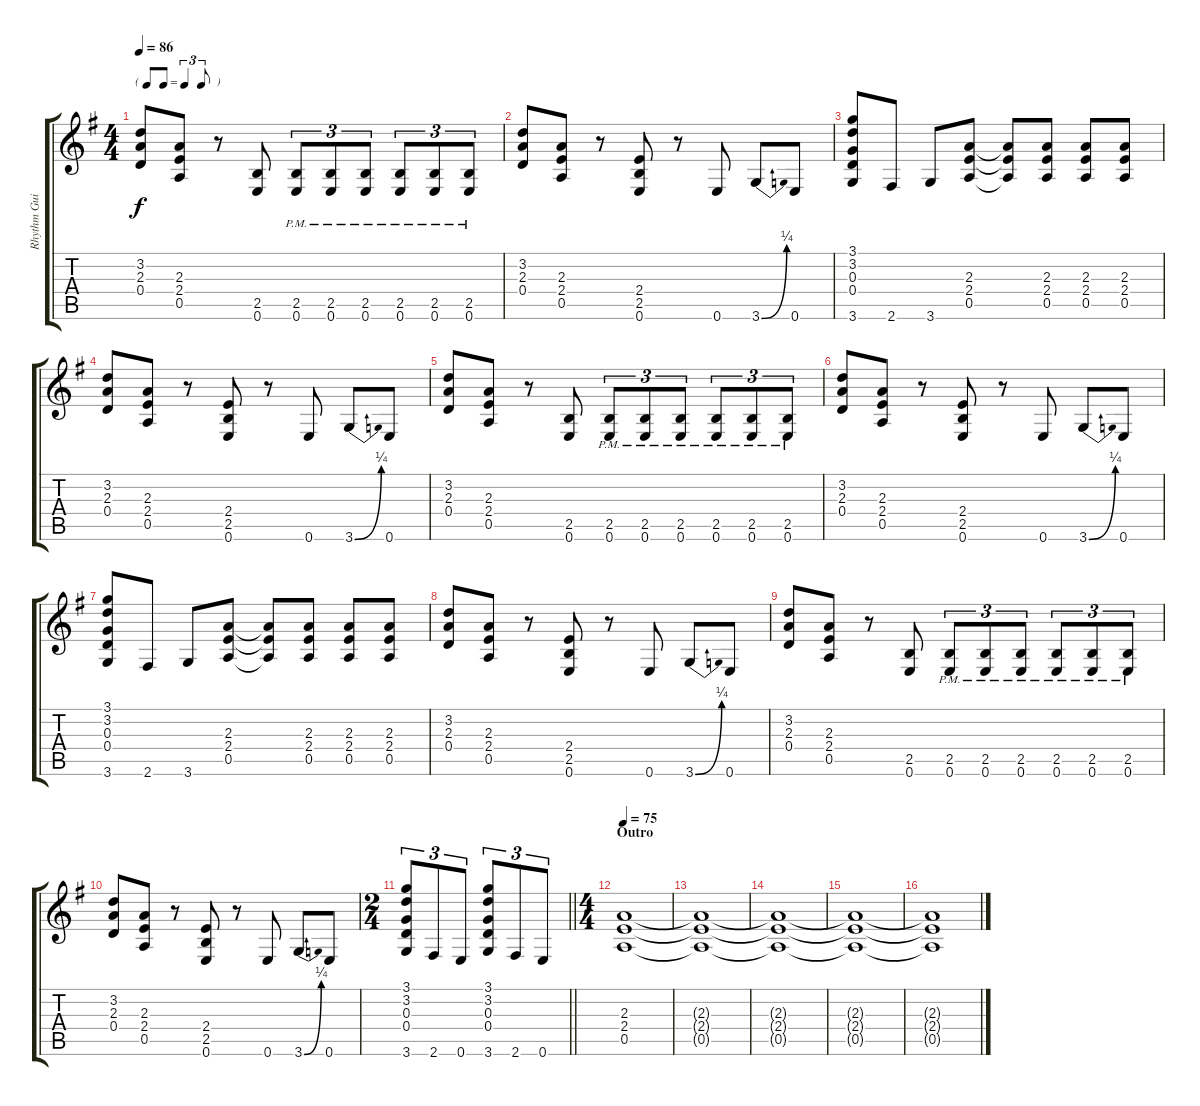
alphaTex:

\track ("Rhythm Guitar 2" "Rhythm Gui") {instrument overdrivenguitar}
\staff {score tabs}
\tuning (E4 B3 G3 D3 A2 E2) {hide}
\ts (4 4)
\tf triplet8th
\tempo 86
\clef g2
\ks g
(3.2 2.3 0.4).8{dy f} (2.3 2.4 0.5).8 r.8 (2.5 0.6).8 (2.5{pm} 0.6{pm}).8{tu (3 2)} (2.5{pm} 0.6{pm}).8{tu (3 2)} (2.5{pm} 0.6{pm}).8{tu (3 2)} (2.5{pm} 0.6{pm}).8{tu (3 2)} (2.5{pm} 0.6{pm}).8{tu (3 2)} (2.5{pm} 0.6{pm}).8{tu (3 2)} |
(3.2 2.3 0.4).8 (2.3 2.4 0.5).8 r.8 (2.4 2.5 0.6).8 r.8 0.6.8 3.6{be (bend 0 0 60 1)}.8 0.6.8 |
(3.1 3.2 0.3 0.4 3.6).8 2.6.8 3.6.8 (2.3 2.4 0.5).8 (2.3{t} 2.4{t} 0.5{t}).8 (2.3 2.4 0.5).8 (2.3 2.4 0.5).8 (2.3 2.4 0.5).8 |
(3.2 2.3 0.4).8 (2.3 2.4 0.5).8 r.8 (2.4 2.5 0.6).8 r.8 0.6.8 3.6{be (bend 0 0 60 1)}.8 0.6.8 |
(3.2 2.3 0.4).8 (2.3 2.4 0.5).8 r.8 (2.5 0.6).8 (2.5{pm} 0.6{pm}).8{tu (3 2)} (2.5{pm} 0.6{pm}).8{tu (3 2)} (2.5{pm} 0.6{pm}).8{tu (3 2)} (2.5{pm} 0.6{pm}).8{tu (3 2)} (2.5{pm} 0.6{pm}).8{tu (3 2)} (2.5{pm} 0.6{pm}).8{tu (3 2)} |
(3.2 2.3 0.4).8 (2.3 2.4 0.5).8 r.8 (2.4 2.5 0.6).8 r.8 0.6.8 3.6{be (bend 0 0 60 1)}.8 0.6.8 |
(3.1 3.2 0.3 0.4 3.6).8 2.6.8 3.6.8 (2.3 2.4 0.5).8 (2.3{t} 2.4{t} 0.5{t}).8 (2.3 2.4 0.5).8 (2.3 2.4 0.5).8 (2.3 2.4 0.5).8 |
(3.2 2.3 0.4).8 (2.3 2.4 0.5).8 r.8 (2.4 2.5 0.6).8 r.8 0.6.8 3.6{be (bend 0 0 60 1)}.8 0.6.8 |
(3.2 2.3 0.4).8 (2.3 2.4 0.5).8 r.8 (2.5 0.6).8 (2.5{pm} 0.6{pm}).8{tu (3 2)} (2.5{pm} 0.6{pm}).8{tu (3 2)} (2.5{pm} 0.6{pm}).8{tu (3 2)} (2.5{pm} 0.6{pm}).8{tu (3 2)} (2.5{pm} 0.6{pm}).8{tu (3 2)} (2.5{pm} 0.6{pm}).8{tu (3 2)} |
(3.2 2.3 0.4).8 (2.3 2.4 0.5).8 r.8 (2.4 2.5 0.6).8 r.8 0.6.8 3.6{be (bend 0 0 60 1)}.8 0.6.8 |
\ts (2 4)
\barLineRight lightlight
(3.1 3.2 0.3 0.4 3.6).8{tu (3 2)} 2.6.8{tu (3 2)} 0.6.8{tu (3 2)} (3.1 3.2 0.3 0.4 3.6).8{tu (3 2)} 2.6.8{tu (3 2)} 0.6.8{tu (3 2)} |
\ts (4 4)
\section ("" "Outro")
\tempo 75
(2.3 2.4 0.5).1 |
(2.3{t} 2.4{t} 0.5{t}).1 |
(2.3{t} 2.4{t} 0.5{t}).1 |
(2.3{t} 2.4{t} 0.5{t}).1 |
(2.3{t} 2.4{t} 0.5{t}).1
